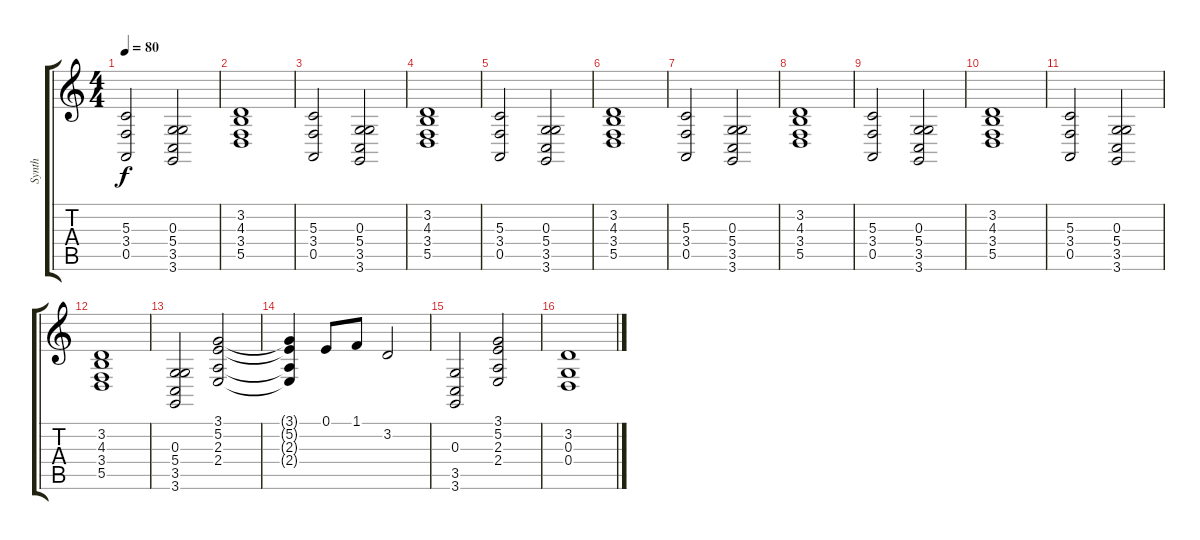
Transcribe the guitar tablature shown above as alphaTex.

\track ("Synth" "Synth") {instrument lead8bassandlead}
\staff {score tabs}
\tuning (E4 B3 G3 D3 A2 E2) {hide}
\ts (4 4)
\tempo 80
\clef g2
\ks c
(5.3 3.4 0.5).2{dy f} (0.3 5.4 3.5 3.6).2 |
(3.2 4.3 3.4 5.5).1 |
(5.3 3.4 0.5).2 (0.3 5.4 3.5 3.6).2 |
(3.2 4.3 3.4 5.5).1 |
(5.3 3.4 0.5).2 (0.3 5.4 3.5 3.6).2 |
(3.2 4.3 3.4 5.5).1 |
(5.3 3.4 0.5).2 (0.3 5.4 3.5 3.6).2 |
(3.2 4.3 3.4 5.5).1 |
(5.3 3.4 0.5).2 (0.3 5.4 3.5 3.6).2 |
(3.2 4.3 3.4 5.5).1 |
(5.3 3.4 0.5).2 (0.3 5.4 3.5 3.6).2 |
(3.2 4.3 3.4 5.5).1 |
(0.3 5.4 3.5 3.6).2 (3.1 5.2 2.3 2.4).2 |
(3.1{t} 5.2{t} 2.3{t} 2.4{t}).4 0.1.8 1.1.8 3.2.2 |
(0.3 3.5 3.6).2 (3.1 5.2 2.3 2.4).2 |
(3.2 0.3 0.4).1
